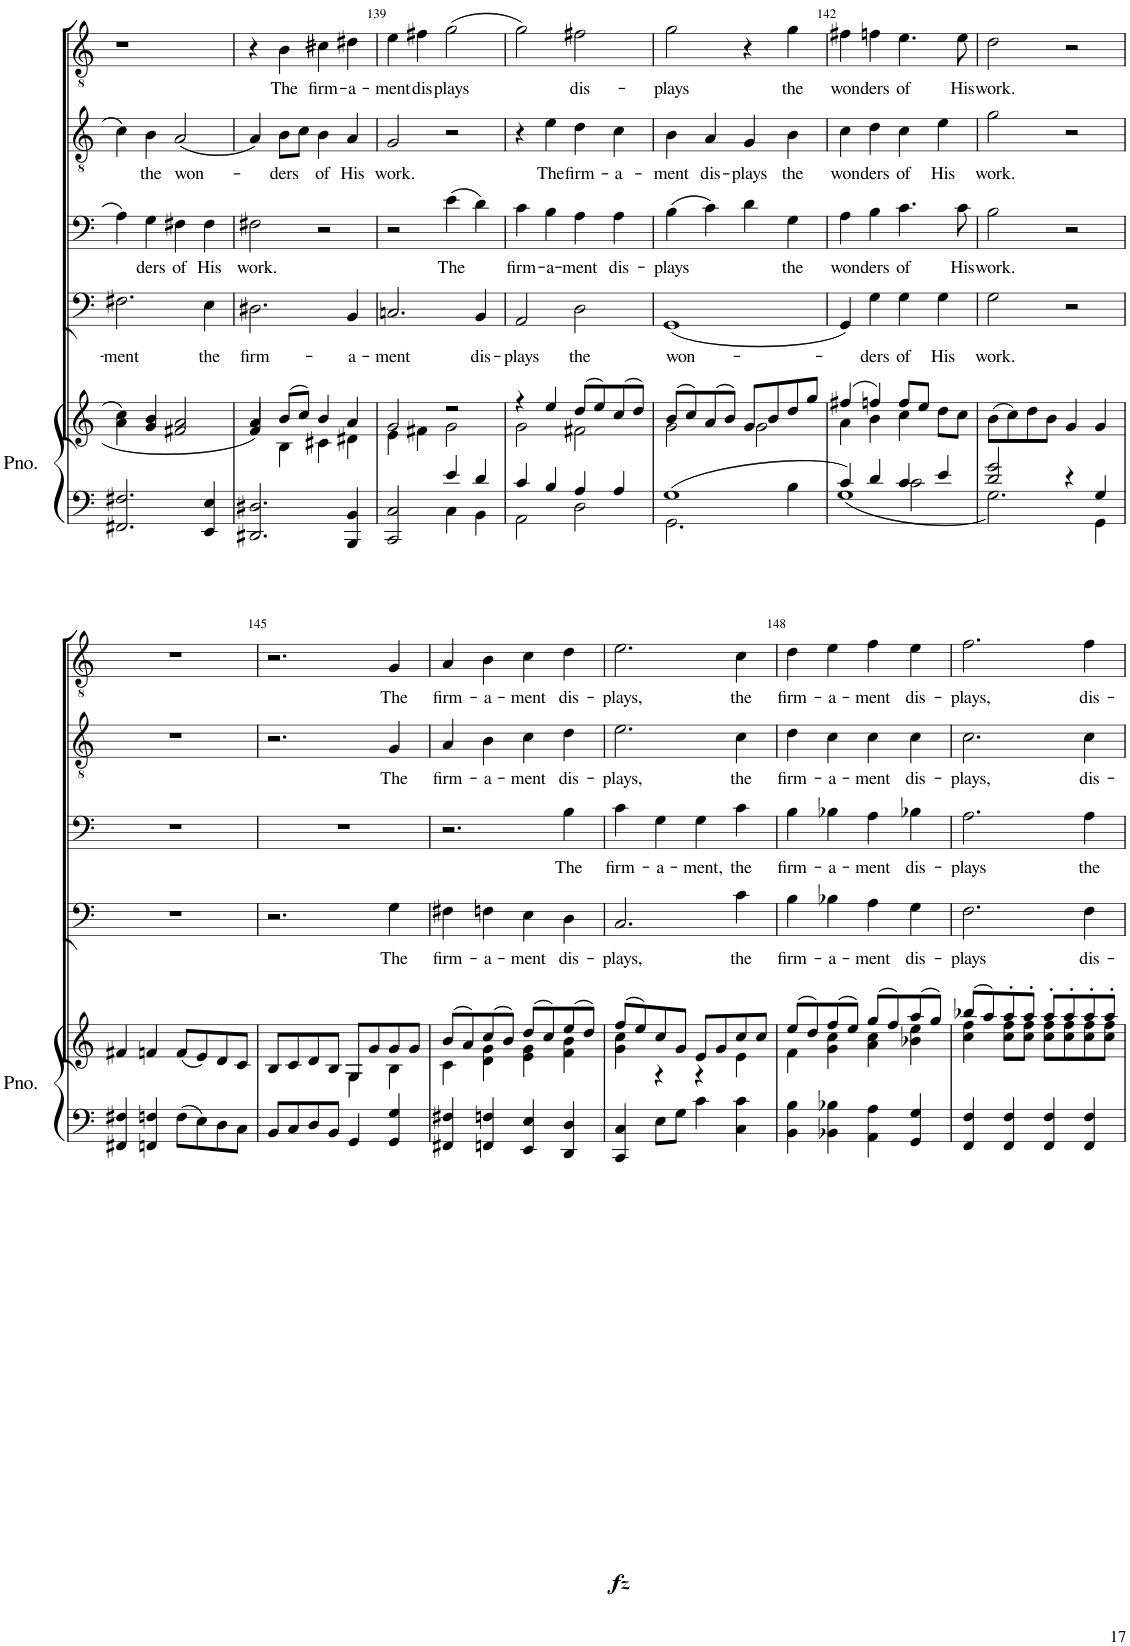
**kern	**kern	**dynam	**kern	**text	**kern	**text	**kern	**text	**kern	**text
*part5	*part5	*part5	*part4	*part4	*part3	*part3	*part2	*part2	*part1	*part1
*staff6	*staff5	*staff5/6	*staff4	*staff4	*staff3	*staff3	*staff2	*staff2	*staff1	*staff1
*I"Piano	*	*	*I"Bass	*	*I"Bass	*	*I"Tenor	*	*I"Bass	*
*I'Pno.	*	*	*I'B	*	*I'B	*	*I'T	*	*I'B	*
!!LO:PB:g=z
*clefF4	*clefG2	*	*clefF4	*	*clefF4	*	*clefGv2	*	*clefGv2	*
*k[]	*k[]	*	*k[]	*	*k[]	*	*k[]	*	*k[]	*
*M4/4	*M4/4	*	*M4/4	*	*M4/4	*	*M4/4	*	*M4/4	*
*met(c|)	*met(c|)	*	*met(c|)	*	*met(c|)	*	*met(c|)	*	*met(c|)	*
=137	=137	=137	=137	=137	=137	=137	=137	=137	=137	=137
!	!	!	!	!LO:LY:b	!	!	!	!	!	!
2.FF#X/ 2.F#X/	4a\ 4cc\	.	2.F#X\	-ment	4A\	.	4c\	.	1r	.
!	!	!	!	!	!	!LO:LY:b	!	!LO:LY:b	!	!
.	4g/ 4b/	.	.	.	4G\	ders	4B\	the	.	.
!	!	!	!	!	!	!LO:LY:b	!	!LO:LY:b	!	!
.	2f#X/ 2a/	.	.	.	4F#X\	of	(2A/	won-	.	.
!	!	!	!	!LO:LY:b	!	!LO:LY:b	!	!	!	!
4EE/ 4E/	.	.	4E\	the	4F#X\	His	.	.	.	.
=138	=138	=138	=138	=138	=138	=138	=138	=138	=138	=138
*	*^	*	*	*	*	*	*	*	*	*
!	!	!	!	!	!LO:LY:b	!	!LO:LY:b	!	!	!	!
2.DD#X/ 2.D#X/	4a/	4f/	.	2.D#X\	firm-	2F#X\	work.	4A/)	.	4r	.
!	!	!	!	!	!	!	!	!	!LO:LY:b	!	!LO:LY:b
.	(8b/L	4B\	.	.	.	.	.	8B\L	-ders	4B\	The
.	8cc/J)	.	.	.	.	.	.	8c\J	.	.	.
!	!	!	!	!	!	!	!	!	!LO:LY:b	!	!LO:LY:b
.	4b/	4c#X\	.	.	.	2r	.	4B\	of	4cn\	firm-
!	!	!	!	!	!LO:LY:b	!	!	!	!LO:LY:b	!	!LO:LY:b
4BBB/ 4BB/	4a/	4d#X\	.	4BB/	-a-	.	.	4A/	His	4d#X\	-a-
=139	=139	=139	=139	=139	=139	=139	=139	=139	=139	=139	=139
*^	*	*	*	*	*	*	*	*	*	*	*
!	!	!	!	!	!	!LO:LY:b	!	!	!	!LO:LY:b	!	!LO:LY:b
2CC/ 2C/	2ryy	2g/	4e\	.	2.Cn/	-ment	2r	.	2G/	work.	4e\	-ment
!	!	!	!	!	!	!	!	!	!	!	!	!LO:LY:b
.	.	.	4f#X\	.	.	.	.	.	.	.	4f#X\	dis-
!	!	!	!	!	!	!	!	!LO:LY:b	!	!	!	!LO:LY:b
4e/	4C\	2r	2g\	.	.	.	(4e\	The	2r	.	(2g\	-plays
!	!	!	!	!	!	!LO:LY:b	!	!	!	!	!	!
4d/	4BB\	.	.	.	4BB/	dis-	4d\)	.	.	.	.	.
=140	=140	=140	=140	=140	=140	=140	=140	=140	=140	=140	=140	=140
!	!	!	!	!	!	!LO:LY:b	!	!LO:LY:b	!	!	!	!
4c/	2AA\	4r	2g\	.	2AA/	-plays	4c\	firm-	4r	.	2g\)	.
!	!	!	!	!	!	!	!	!LO:LY:b	!	!LO:LY:b	!	!
4B/	.	4ee/	.	.	.	.	4B\	-a-	4e\	The	.	.
!	!	!	!	!	!	!LO:LY:b	!	!LO:LY:b	!	!LO:LY:b	!	!LO:LY:b
4A/	2D\	(8dd/L	2f#X\	.	2D\	the	4A\	-ment	4d\	firm-	2f#X\	dis-
.	.	8ee/)	.	.	.	.	.	.	.	.	.	.
!	!	!	!	!	!	!	!	!LO:LY:b	!	!LO:LY:b	!	!
4A/	.	(8cc/	.	.	.	.	4A\	dis-	4c\	-a-	.	.
.	.	8dd/J)	.	.	.	.	.	.	.	.	.	.
=141	=141	=141	=141	=141	=141	=141	=141	=141	=141	=141	=141	=141
!	!	!	!	!	!	!LO:LY:b	!	!LO:LY:b	!	!LO:LY:b	!	!LO:LY:b
1G	2.GG\	(8b/L	2g\	.	(1GG	won-	(4B\	-plays	4B\	-ment	2g\	-plays
.	.	8cc/)	.	.	.	.	.	.	.	.	.	.
!	!	!	!	!	!	!	!	!	!	!LO:LY:b	!	!
.	.	(8a/	.	.	.	.	4c\)	.	4A/	dis-	.	.
.	.	8b/J)	.	.	.	.	.	.	.	.	.	.
!	!	!	!	!	!	!	!	!	!	!LO:LY:b	!	!
.	.	8g/L	2g\	.	.	.	4d\	.	4G/	-plays	4r	.
.	.	8b/	.	.	.	.	.	.	.	.	.	.
!	!	!	!	!	!	!	!	!LO:LY:b	!	!LO:LY:b	!	!LO:LY:b
.	4B\	8dd/	.	.	.	.	4G\	the	4B\	the	4g\	the
.	.	8gg/J	.	.	.	.	.	.	.	.	.	.
=142	=142	=142	=142	=142	=142	=142	=142	=142	=142	=142	=142	=142
*	*^	*	*	*	*	*	*	*	*	*	*	*
!	!	!	!	!	!	!	!	!	!LO:LY:b	!	!LO:LY:b	!	!LO:LY:b
4c/	1G	2ryy	(4ff#X/	4a\	.	4GG/)	.	4A\	won-	4c\	won-	4f#X\	won-
!	!	!	!	!	!	!	!LO:LY:b	!	!LO:LY:b	!	!LO:LY:b	!	!LO:LY:b
4d/	.	.	4ffn/)	4b\	.	4G\	-ders	4B\	-ders	4d\	-ders	4fn\	-ders
!	!	!	!	!	!	!	!LO:LY:b	!	!LO:LY:b	!	!LO:LY:b	!	!LO:LY:b
4c/	.	2c\	8ff/L	4cc\	.	4G\	of	4.c\	of	4c\	of	4.e\	of
.	.	.	8ee/J	.	.	.	.	.	.	.	.	.	.
!	!	!	!	!	!	!	!LO:LY:b	!	!	!	!LO:LY:b	!	!
4e/	.	.	4ryy	8dd\L	.	4G\	His	.	.	4e\	His	.	.
!	!	!	!	!	!	!	!	!	!LO:LY:b	!	!	!	!LO:LY:b
.	.	.	.	8cc\J	.	.	.	8c\	His	.	.	8e\	His
*	*v	*v	*	*	*	*	*	*	*	*	*	*	*
=143	=143	=143	=143	=143	=143	=143	=143	=143	=143	=143	=143	=143
!	!	!	!	!	!	!LO:LY:b	!	!LO:LY:b	!	!LO:LY:b	!	!LO:LY:b
*	*	*v	*v	*	*	*	*	*	*	*	*	*
2d/ 2g/	2.G\	(8b\L	.	2G\	work.	2B\	work.	2g\	work.	2d\	work.
.	.	8cc\)	.	.	.	.	.	.	.	.	.
.	.	8dd\	.	.	.	.	.	.	.	.	.
.	.	8b\J	.	.	.	.	.	.	.	.	.
4r	.	4g/	.	2r	.	2r	.	2r	.	2r	.
4G/	4GG\	4g/	.	.	.	.	.	.	.	.	.
*v	*v	*	*	*	*	*	*	*	*	*	*
!!LO:LB:g=z
=144	=144	=144	=144	=144	=144	=144	=144	=144	=144	=144
4FF#X/ 4F#X/	4f#X/	.	1r	.	1r	.	1r	.	1r	.
4FFn/ 4Fn/	4fn/	.	.	.	.	.	.	.	.	.
8F\L	(8f/L	.	.	.	.	.	.	.	.	.
8E\	8e/)	.	.	.	.	.	.	.	.	.
8D\	8d/	.	.	.	.	.	.	.	.	.
8C\J	8c/J	.	.	.	.	.	.	.	.	.
=145	=145	=145	=145	=145	=145	=145	=145	=145	=145	=145
*	*^	*	*	*	*	*	*	*	*	*
8BB/L	8B/L	2ryy	.	2.r	.	1r	.	2.r	.	2.r	.
8C/	8c/	.	.	.	.	.	.	.	.	.	.
8D/	8d/	.	.	.	.	.	.	.	.	.	.
8BB/J	8B/J	.	.	.	.	.	.	.	.	.	.
4GG/	8G/L	4G\	.	.	.	.	.	.	.	.	.
.	8g/	.	.	.	.	.	.	.	.	.	.
!	!	!	!	!	!LO:LY:b	!	!	!	!LO:LY:b	!	!LO:LY:b
4GG/ 4G/	8g/	4B\	.	4G\	The	.	.	4G/	The	4G/	The
.	8g/J	.	.	.	.	.	.	.	.	.	.
=146	=146	=146	=146	=146	=146	=146	=146	=146	=146	=146	=146
!	!	!	!	!	!LO:LY:b	!	!	!	!LO:LY:b	!	!LO:LY:b
4FF#X/ 4F#X/	(8b/L	4c\	.	4F#X\	firm-	2.r	.	4A/	firm-	4A/	firm-
.	8a/)	.	.	.	.	.	.	.	.	.	.
!	!	!	!	!	!LO:LY:b	!	!	!	!LO:LY:b	!	!LO:LY:b
4FFn/ 4Fn/	(8cc/	4d\ 4g\	.	4Fn\	-a-	.	.	4B\	-a-	4B\	-a-
.	8b/J)	.	.	.	.	.	.	.	.	.	.
!	!	!	!	!	!LO:LY:b	!	!	!	!LO:LY:b	!	!LO:LY:b
4EE/ 4E/	(8dd/L	4e\ 4g\	.	4E\	-ment	.	.	4c\	-ment	4c\	-ment
.	8cc/)	.	.	.	.	.	.	.	.	.	.
!	!	!	!	!	!LO:LY:b	!	!LO:LY:b	!	!LO:LY:b	!	!LO:LY:b
4DD/ 4D/	(8ee/	4f\ 4b\	.	4D\	dis-	4B\	The	4d\	dis-	4d\	dis-
.	8dd/J)	.	.	.	.	.	.	.	.	.	.
=147	=147	=147	=147	=147	=147	=147	=147	=147	=147	=147	=147
!	!	!	!LO:DY:b=2	!	!LO:LY:b	!	!LO:LY:b	!	!LO:LY:b	!	!LO:LY:b
4CC/ 4C/	(8ff/L	4g\ 4cc\	fz	2.C/	-plays,	4c\	firm-	2.e\	-plays,	2.e\	-plays,
.	8ee/)	.	.	.	.	.	.	.	.	.	.
!	!	!	!	!	!	!	!LO:LY:b	!	!	!	!
8E\L	8cc/	4r	.	.	.	4G\	-a-	.	.	.	.
8G\J	8g/J	.	.	.	.	.	.	.	.	.	.
!	!	!	!	!	!	!	!LO:LY:b	!	!	!	!
4c\	8e/L	4r	.	.	.	4G\	-ment,	.	.	.	.
.	8g/	.	.	.	.	.	.	.	.	.	.
!	!	!	!	!	!LO:LY:b	!	!LO:LY:b	!	!LO:LY:b	!	!LO:LY:b
4C\ 4c\	8cc/	4e\	.	4c\	the	4c\	the	4c\	the	4c\	the
.	8cc/J	.	.	.	.	.	.	.	.	.	.
=148	=148	=148	=148	=148	=148	=148	=148	=148	=148	=148	=148
!	!	!	!	!	!LO:LY:b	!	!LO:LY:b	!	!LO:LY:b	!	!LO:LY:b
4BB\ 4B\	(8ee/L	4f\	.	4B\	firm-	4B\	firm-	4d\	firm-	4d\	firm-
.	8dd/)	.	.	.	.	.	.	.	.	.	.
!	!	!	!	!	!LO:LY:b	!	!LO:LY:b	!	!LO:LY:b	!	!LO:LY:b
4BB-X\ 4B-X\	(8ff/	4g\ 4cc\	.	4B-X\	-a-	4B-X\	-a-	4c\	-a-	4e\	-a-
.	8ee/J)	.	.	.	.	.	.	.	.	.	.
!	!	!	!	!	!LO:LY:b	!	!LO:LY:b	!	!LO:LY:b	!	!LO:LY:b
4AA\ 4A\	(8gg/L	4a\ 4cc\	.	4A\	-ment	4A\	-ment	4c\	-ment	4f\	-ment
.	8ff/)	.	.	.	.	.	.	.	.	.	.
!	!	!	!	!	!LO:LY:b	!	!LO:LY:b	!	!LO:LY:b	!	!LO:LY:b
4GG/ 4G/	(8aa/	4b-X\ 4ee\	.	4G\	dis-	4B-X\	dis-	4c\	dis-	4e\	dis-
.	8gg/J)	.	.	.	.	.	.	.	.	.	.
=149	=149	=149	=149	=149	=149	=149	=149	=149	=149	=149	=149
!	!	!	!	!	!LO:LY:b	!	!LO:LY:b	!	!LO:LY:b	!	!LO:LY:b
4FF/ 4F/	(8bb-X/L	4cc\ 4ff\	.	2.F\	-plays	2.A\	-plays	2.c\	-plays,	2.f\	-plays,
.	8aa/)	.	.	.	.	.	.	.	.	.	.
4FF/ 4F/	8aa'/	8cc\ 8ff\L	.	.	.	.	.	.	.	.	.
.	8aa'/J	8cc\ 8ff\J	.	.	.	.	.	.	.	.	.
4FF/ 4F/	8aa'/L	8cc\ 8ff\L	.	.	.	.	.	.	.	.	.
.	8aa'/	8cc\ 8ff\	.	.	.	.	.	.	.	.	.
!	!	!	!	!	!LO:LY:b	!	!LO:LY:b	!	!LO:LY:b	!	!LO:LY:b
4FF/ 4F/	8aa'/	8cc\ 8ff\	.	4F\	dis-	4A\	the	4c\	dis-	4f\	dis-
.	8aa'/J	8cc\ 8ff\J	.	.	.	.	.	.	.	.	.
*	*v	*v	*	*	*	*	*	*	*	*	*
=	=	=	=	=	=	=	=	=	=	=
*-	*-	*-	*-	*-	*-	*-	*-	*-	*-	*-
